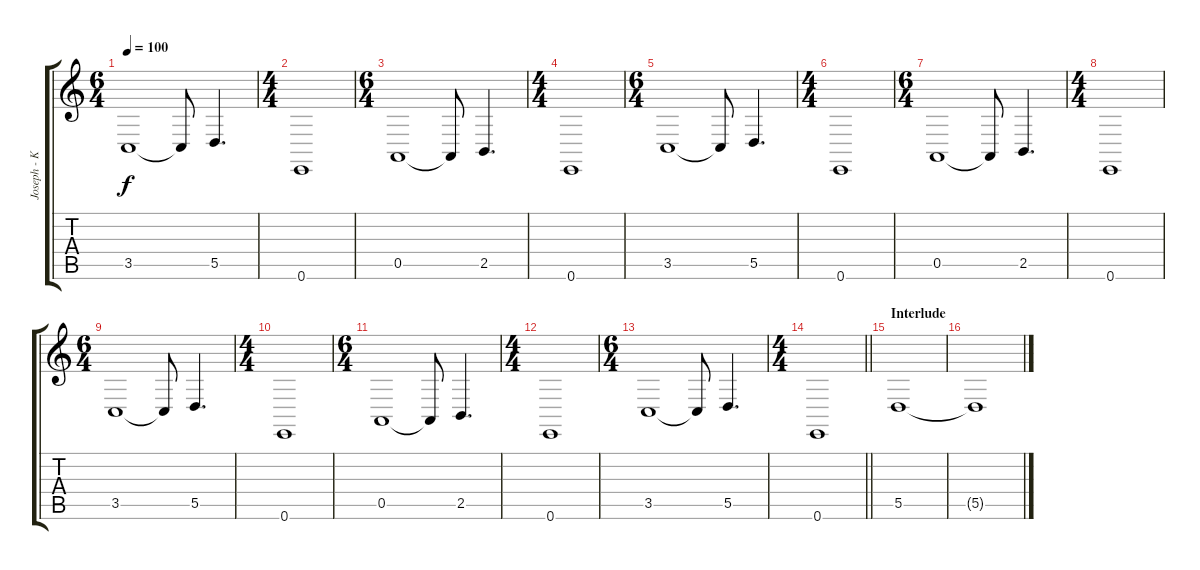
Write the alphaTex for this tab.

\track ("Joseph - Keyboards" "Joseph - K") {instrument lead3calliope}
\staff {score tabs}
\tuning (E4 B3 G3 D3 A2 E2) {hide}
\ts (6 4)
\tempo 100
\clef g2
\ks c
3.5.1{dy f} 3.5{t}.8 5.5.4{d} |
\ts (4 4)
0.6.1 |
\ts (6 4)
0.5.1 0.5{t}.8 2.5.4{d} |
\ts (4 4)
0.6.1 |
\ts (6 4)
3.5.1 3.5{t}.8 5.5.4{d} |
\ts (4 4)
0.6.1 |
\ts (6 4)
0.5.1 0.5{t}.8 2.5.4{d} |
\ts (4 4)
0.6.1 |
\ts (6 4)
3.5.1 3.5{t}.8 5.5.4{d} |
\ts (4 4)
0.6.1 |
\ts (6 4)
0.5.1 0.5{t}.8 2.5.4{d} |
\ts (4 4)
0.6.1 |
\ts (6 4)
3.5.1 3.5{t}.8 5.5.4{d} |
\ts (4 4)
\barLineRight lightlight
0.6.1 |
\section ("" "Interlude")
5.5.1 |
5.5{t}.1
